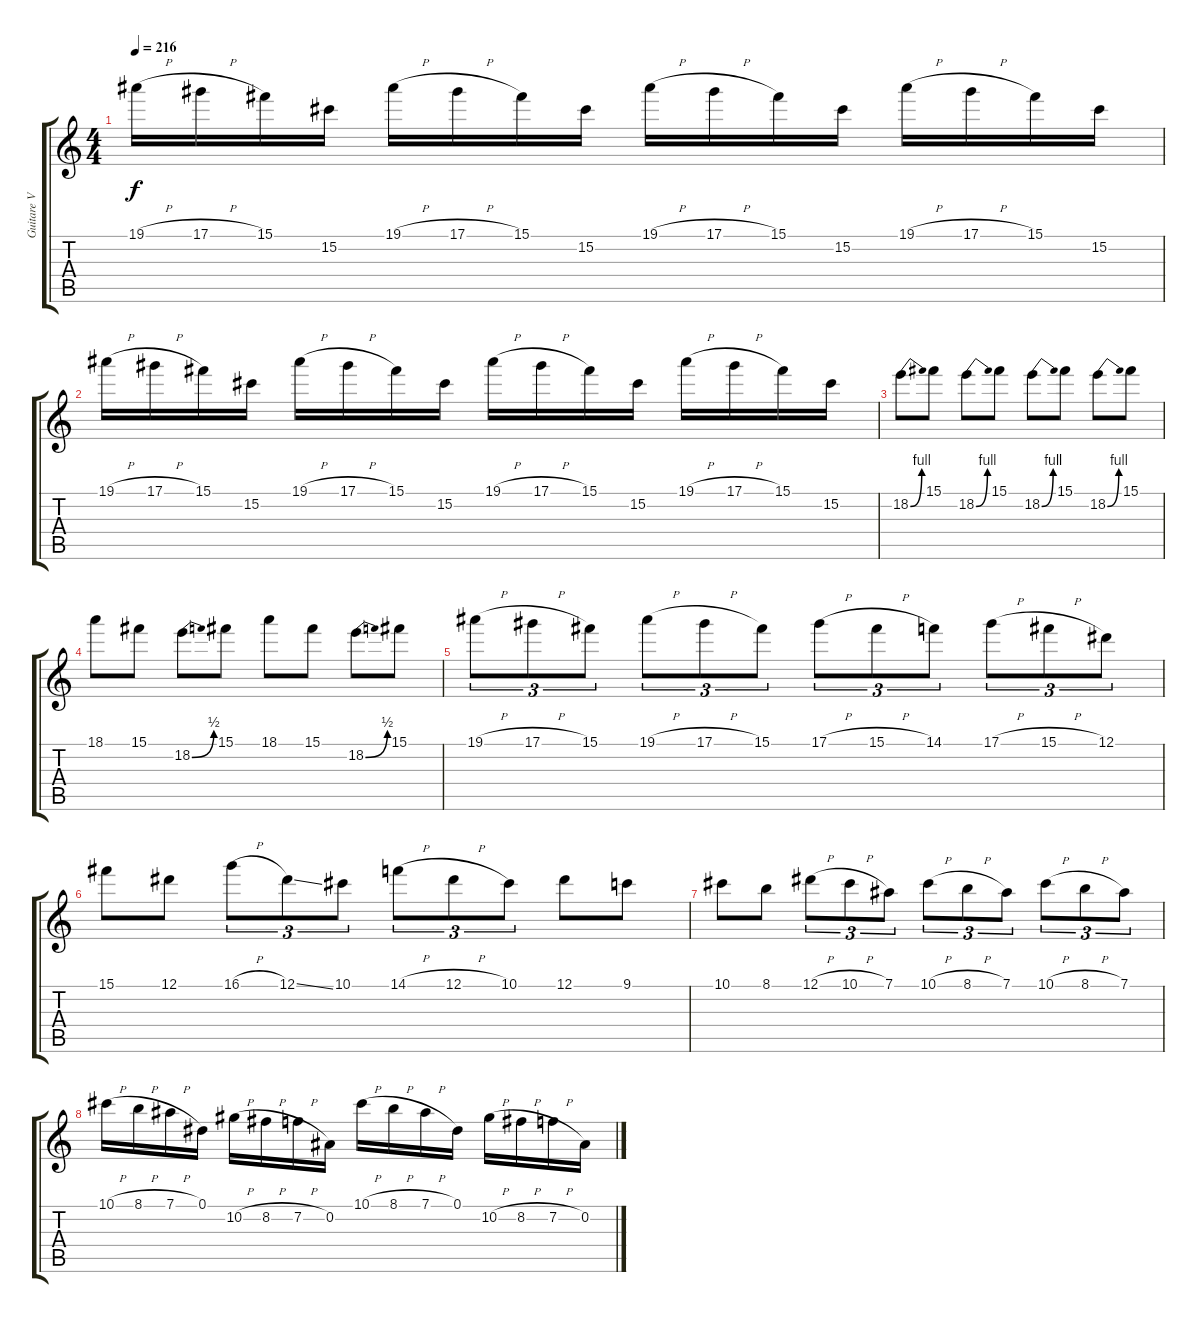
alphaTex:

\track ("Guitare V ( Solo )" "Guitare V ") {instrument distortionguitar}
\staff {score tabs}
\tuning (Eb4 Bb3 Gb3 Db3 Ab2 Eb2) {hide}
\ts (4 4)
\tempo 216
\clef g2
\ks c
19.1{h}.16{dy f} 17.1{h}.16 15.1.16 15.2.16 19.1{h}.16 17.1{h}.16 15.1.16 15.2.16 19.1{h}.16 17.1{h}.16 15.1.16 15.2.16 19.1{h}.16 17.1{h}.16 15.1.16 15.2.16 |
19.1{h}.16 17.1{h}.16 15.1.16 15.2.16 19.1{h}.16 17.1{h}.16 15.1.16 15.2.16 19.1{h}.16 17.1{h}.16 15.1.16 15.2.16 19.1{h}.16 17.1{h}.16 15.1.16 15.2.16 |
18.2{be (bend 0 0 60 4)}.8 15.1.8 18.2{be (bend 0 0 60 4)}.8 15.1.8 18.2{be (bend 0 0 60 4)}.8 15.1.8 18.2{be (bend 0 0 60 4)}.8 15.1.8 |
18.1.8 15.1.8 18.2{be (bend 0 0 60 2)}.8 15.1.8 18.1.8 15.1.8 18.2{be (bend 0 0 60 2)}.8 15.1.8 |
19.1{h}.8{tu (3 2)} 17.1{h}.8{tu (3 2)} 15.1.8{tu (3 2)} 19.1{h}.8{tu (3 2)} 17.1{h}.8{tu (3 2)} 15.1.8{tu (3 2)} 17.1{h}.8{tu (3 2)} 15.1{h}.8{tu (3 2)} 14.1.8{tu (3 2)} 17.1{h}.8{tu (3 2)} 15.1{h}.8{tu (3 2)} 12.1.8{tu (3 2)} |
15.1.8 12.1.8 16.1{h}.8{tu (3 2)} 12.1{ss}.8{tu (3 2)} 10.1.8{tu (3 2)} 14.1{h}.8{tu (3 2)} 12.1{h}.8{tu (3 2)} 10.1.8{tu (3 2)} 12.1.8 9.1.8 |
10.1.8 8.1.8 12.1{h}.8{tu (3 2)} 10.1{h}.8{tu (3 2)} 7.1.8{tu (3 2)} 10.1{h}.8{tu (3 2)} 8.1{h}.8{tu (3 2)} 7.1.8{tu (3 2)} 10.1{h}.8{tu (3 2)} 8.1{h}.8{tu (3 2)} 7.1.8{tu (3 2)} |
10.1{h}.16 8.1{h}.16 7.1{h}.16 0.1.16 10.2{h}.16 8.2{h}.16 7.2{h}.16 0.2.16 10.1{h}.16 8.1{h}.16 7.1{h}.16 0.1.16 10.2{h}.16 8.2{h}.16 7.2{h}.16 0.2.16
